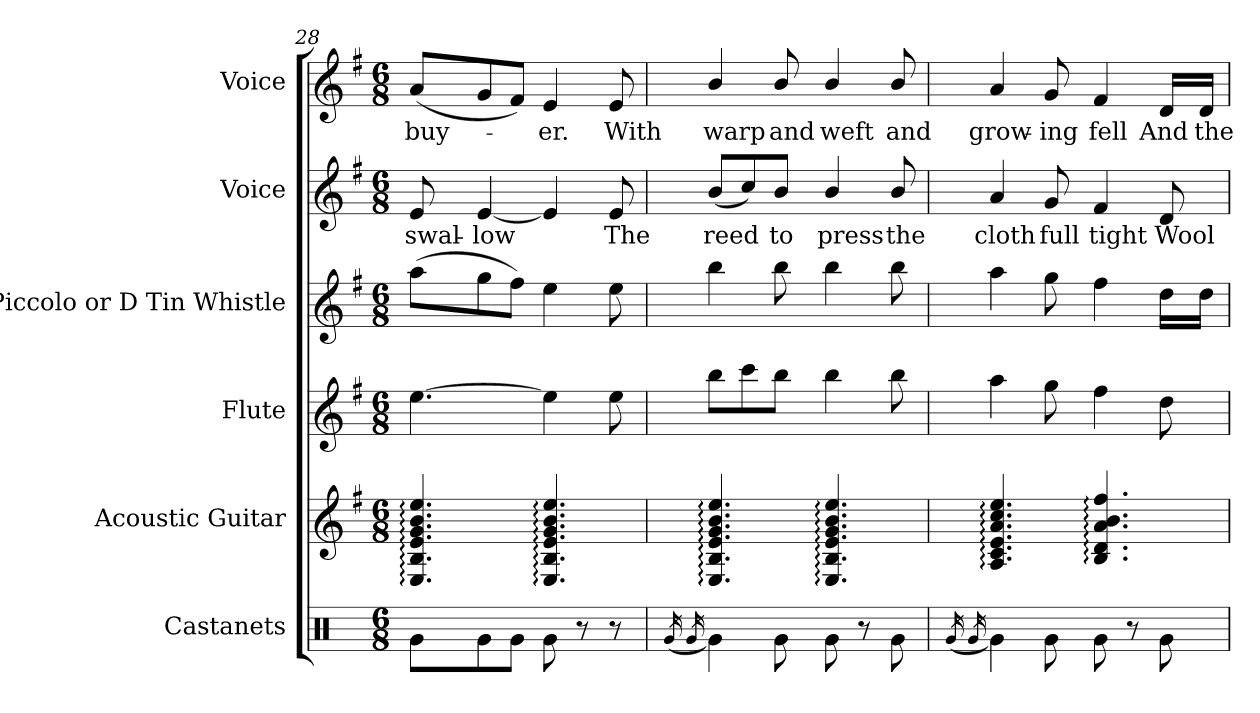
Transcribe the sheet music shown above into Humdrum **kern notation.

**kern	**kern	**kern	**kern	**kern	**text	**kern	**text
*part6	*part5	*part4	*part3	*part2	*part2	*part1	*part1
*staff6	*staff5	*staff4	*staff3	*staff2	*staff2	*staff1	*staff1
*I"Castanets	*I"Acoustic Guitar	*I"Flute	*I"Piccolo or   D Tin Whistle	*I"Voice	*	*I"Voice	*
*I'Cast.	*I'A. Gtr.	*I'Fl.	*I'Picc.	*I'Voice	*	*I'Voice	*
*clefX	*clefG2	*clefG2	*clefG2	*clefG2	*	*clefG2	*
*	*ITrd7c12	*	*ITrd-7c-12	*	*	*	*
*k[]	*k[f#]	*k[f#]	*k[f#]	*k[f#]	*	*k[f#]	*
*C:	*G:	*G:	*G:	*G:	*	*G:	*
*M6/8	*M6/8	*M6/8	*M6/8	*M6/8	*	*M6/8	*
=28	=28	=28	=28	=28	=28	=28	=28
!	!	!	!	!	!LO:LY:b:color=#000000	!	!
!	!	!	!	!	!	!	!LO:LY:b:color=#000000
8Rgi\L	4.EEi/: 4.BBi: 4.Ei: 4.Gi: 4.Bi: 4.ei:	[4.eei\	(8aaai\L	8ei/	swal-	(8ai/L	buy-
!	!	!	!	!	!LO:LY:b:color=#000000	!	!
8Rgi\	.	.	8gggi\	[4ei/	-low	8gi/	.
8Rgi\J	.	.	8fff#i\J)	.	.	8f#i/J)	.
!	!	!	!	!	!	!	!LO:LY:b:color=#000000
8Rgi\	4.EEi/: 4.BBi: 4.Ei: 4.Gi: 4.Bi: 4.ei:	4eei\]	4eeei\	4ei/]	.	4ei/	-er.
8r	.	.	.	.	.	.	.
!	!	!	!	!	!LO:LY:b:color=#000000	!	!
!	!	!	!	!	!	!	!LO:LY:b:color=#000000
8r	.	8eei\	8eeei\	8ei/	The	8ei/	With
=29	=29	=29	=29	=29	=29	=29	=29
(16qRgi/	.	.	.	.	.	.	.
16qRgi/	.	.	.	.	.	.	.
!	!	!	!	!	!LO:LY:b:color=#000000	!	!
!	!	!	!	!	!	!	!LO:LY:b:color=#000000
4Rgi\)	4.EEi/: 4.BBi: 4.Ei: 4.Gi: 4.Bi: 4.ei:	8bbi\L	4bbbi\	(8bi/L	reed	4bi/	warp
.	.	8ccci\	.	8cci/)	.	.	.
!	!	!	!	!	!LO:LY:b:color=#000000	!	!
!	!	!	!	!	!	!	!LO:LY:b:color=#000000
8Rgi\	.	8bbi\J	8bbbi\	8bi/J	to	8bi/	and
!	!	!	!	!	!LO:LY:b:color=#000000	!	!
!	!	!	!	!	!	!	!LO:LY:b:color=#000000
8Rgi\	4.EEi/: 4.BBi: 4.Ei: 4.Gi: 4.Bi: 4.ei:	4bbi\	4bbbi\	4bi/	press	4bi/	weft
8r	.	.	.	.	.	.	.
!	!	!	!	!	!LO:LY:b:color=#000000	!	!
!	!	!	!	!	!	!	!LO:LY:b:color=#000000
8Rgi\	.	8bbi\	8bbbi\	8bi/	the	8bi/	and
=30	=30	=30	=30	=30	=30	=30	=30
(16qRgi/	.	.	.	.	.	.	.
16qRgi/	.	.	.	.	.	.	.
!	!	!	!	!	!LO:LY:b:color=#000000	!	!
!	!	!	!	!	!	!	!LO:LY:b:color=#000000
4Rgi\)	4.AAi/: 4.Ci: 4.Ei: 4.Ai: 4.ci: 4.ei:	4aai\	4aaai\	4ai/	cloth	4ai/	grow-
!	!	!	!	!	!LO:LY:b:color=#000000	!	!
!	!	!	!	!	!	!	!LO:LY:b:color=#000000
8Rgi\	.	8ggi\	8gggi\	8gi/	full	8gi/	-ing
!	!	!	!	!	!LO:LY:b:color=#000000	!	!
!	!	!	!	!	!	!	!LO:LY:b:color=#000000
8Rgi\	4.BBi/: 4.Di: 4.Ai: 4.Bi: 4.f#i:	4ff#i\	4fff#i\	4f#i/	tight	4f#i/	fell
8r	.	.	.	.	.	.	.
!	!	!	!	!	!LO:LY:b:color=#000000	!	!
!	!	!	!	!	!	!	!LO:LY:b:color=#000000
8Rgi\	.	8ddi\	16dddi\LL	8di/	Wool	16di/LL	And
!	!	!	!	!	!	!	!LO:LY:b:color=#000000
.	.	.	16dddi\JJ	.	.	16di/JJ	the
=	=	=	=	=	=	=	=
*-	*-	*-	*-	*-	*-	*-	*-
